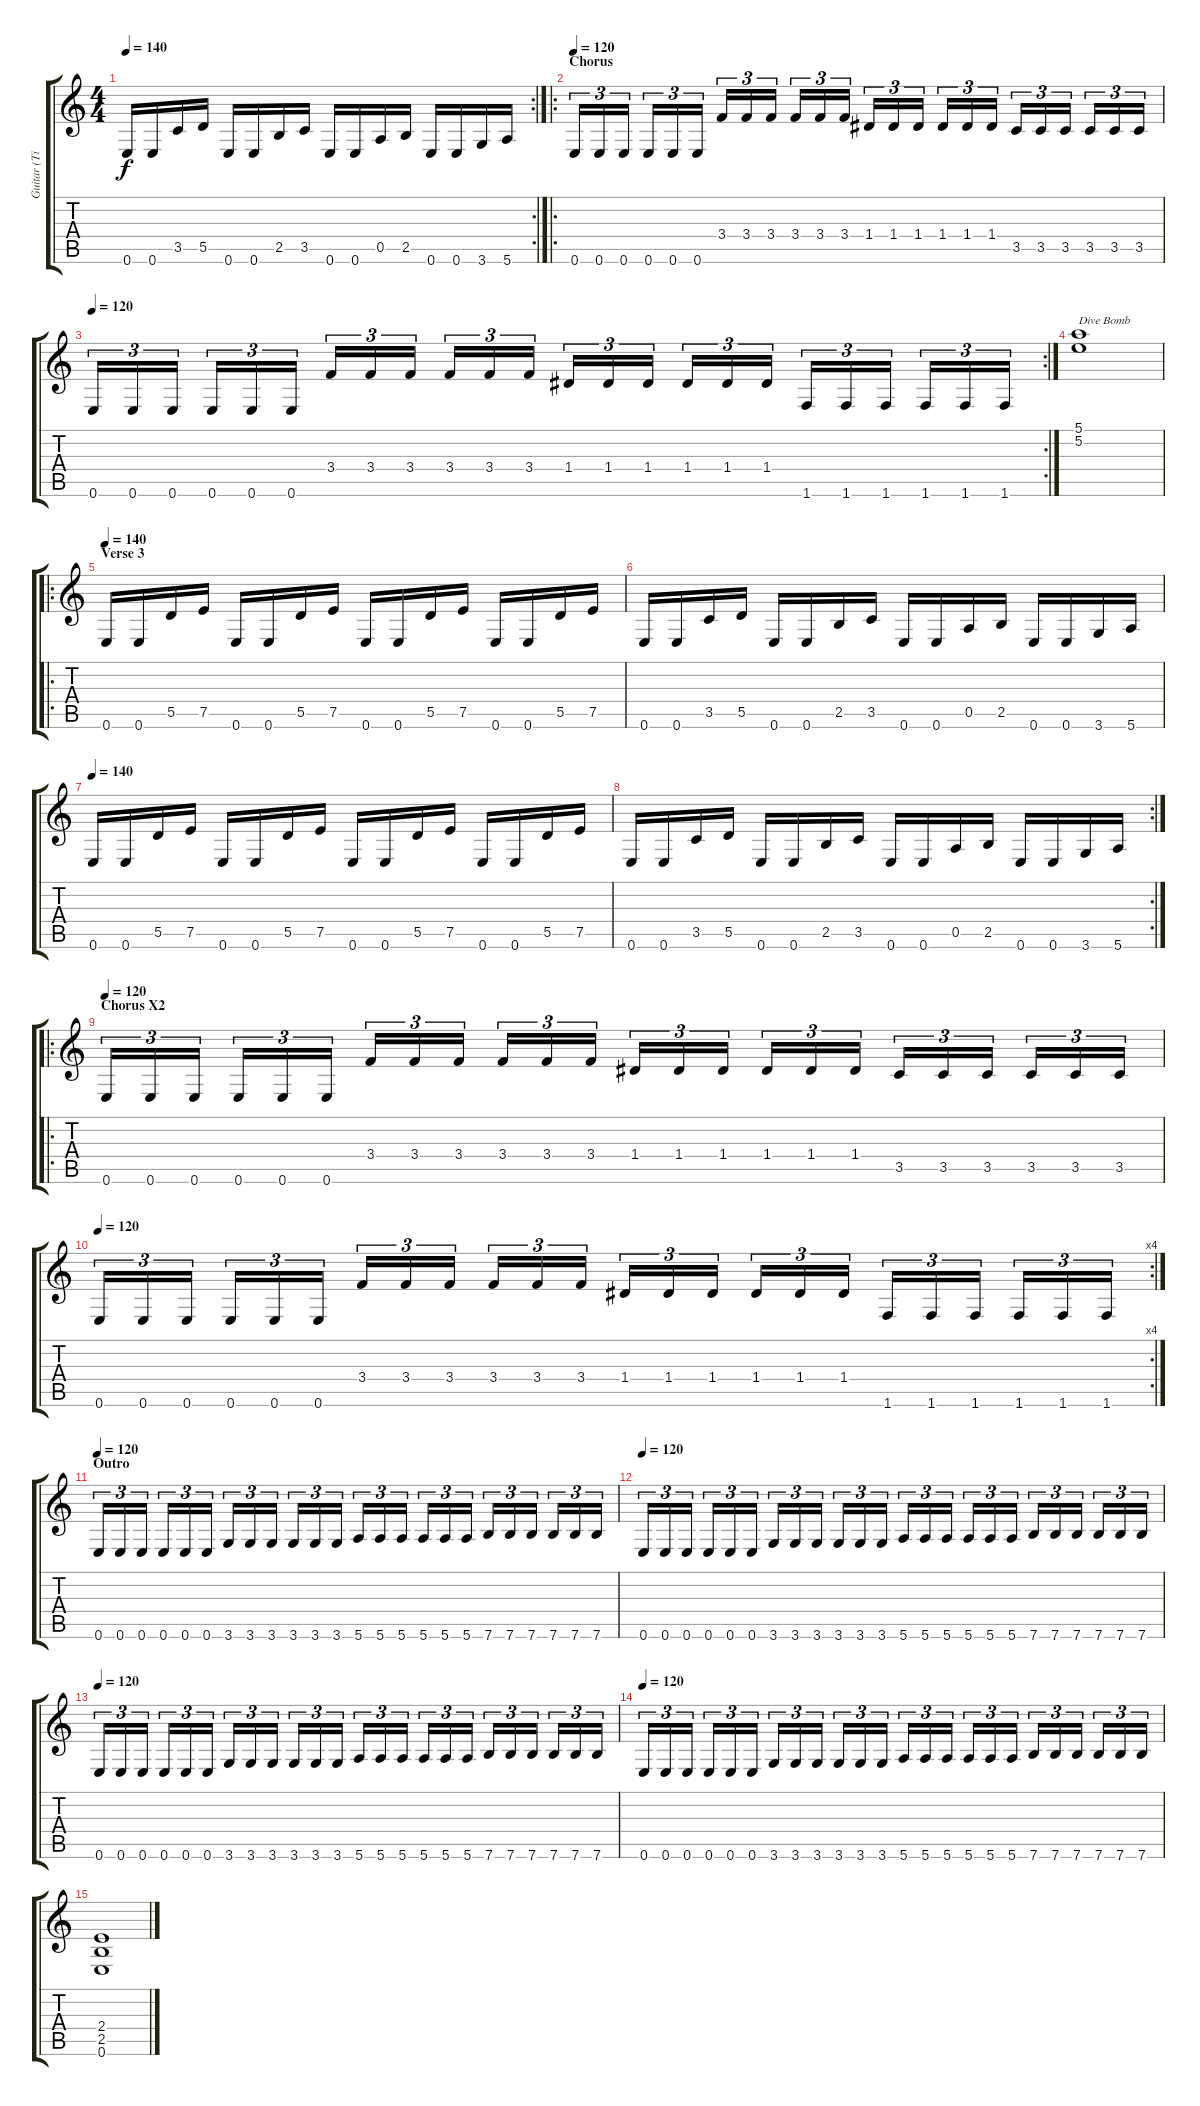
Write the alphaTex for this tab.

\track ("Guitar (Tim)" "Guitar (Ti") {instrument distortionguitar}
\staff {score tabs}
\tuning (E4 B3 G3 D3 A2 E2) {hide}
\rc 2
\ts (4 4)
\tempo 140
\clef g2
\ks c
0.6.16{dy f} 0.6.16 3.5.16 5.5.16 0.6.16 0.6.16 2.5.16 3.5.16 0.6.16 0.6.16 0.5.16 2.5.16 0.6.16 0.6.16 3.6.16 5.6.16 |
\ro
\section ("" "Chorus")
\tempo 120
0.6.16{tu (3 2)} 0.6.16{tu (3 2)} 0.6.16{tu (3 2)} 0.6.16{tu (3 2)} 0.6.16{tu (3 2)} 0.6.16{tu (3 2)} 3.4.16{tu (3 2)} 3.4.16{tu (3 2)} 3.4.16{tu (3 2)} 3.4.16{tu (3 2)} 3.4.16{tu (3 2)} 3.4.16{tu (3 2)} 1.4.16{tu (3 2)} 1.4.16{tu (3 2)} 1.4.16{tu (3 2)} 1.4.16{tu (3 2)} 1.4.16{tu (3 2)} 1.4.16{tu (3 2)} 3.5.16{tu (3 2)} 3.5.16{tu (3 2)} 3.5.16{tu (3 2)} 3.5.16{tu (3 2)} 3.5.16{tu (3 2)} 3.5.16{tu (3 2)} |
\rc 2
\tempo 120
0.6.16{tu (3 2)} 0.6.16{tu (3 2)} 0.6.16{tu (3 2)} 0.6.16{tu (3 2)} 0.6.16{tu (3 2)} 0.6.16{tu (3 2)} 3.4.16{tu (3 2)} 3.4.16{tu (3 2)} 3.4.16{tu (3 2)} 3.4.16{tu (3 2)} 3.4.16{tu (3 2)} 3.4.16{tu (3 2)} 1.4.16{tu (3 2)} 1.4.16{tu (3 2)} 1.4.16{tu (3 2)} 1.4.16{tu (3 2)} 1.4.16{tu (3 2)} 1.4.16{tu (3 2)} 1.6.16{tu (3 2)} 1.6.16{tu (3 2)} 1.6.16{tu (3 2)} 1.6.16{tu (3 2)} 1.6.16{tu (3 2)} 1.6.16{tu (3 2)} |
(5.1 5.2).1{txt "Dive Bomb"} |
\ro
\section ("" "Verse 3")
\tempo 140
0.6.16 0.6.16 5.5.16 7.5.16 0.6.16 0.6.16 5.5.16 7.5.16 0.6.16 0.6.16 5.5.16 7.5.16 0.6.16 0.6.16 5.5.16 7.5.16 |
0.6.16 0.6.16 3.5.16 5.5.16 0.6.16 0.6.16 2.5.16 3.5.16 0.6.16 0.6.16 0.5.16 2.5.16 0.6.16 0.6.16 3.6.16 5.6.16 |
\tempo 140
0.6.16 0.6.16 5.5.16 7.5.16 0.6.16 0.6.16 5.5.16 7.5.16 0.6.16 0.6.16 5.5.16 7.5.16 0.6.16 0.6.16 5.5.16 7.5.16 |
\rc 2
0.6.16 0.6.16 3.5.16 5.5.16 0.6.16 0.6.16 2.5.16 3.5.16 0.6.16 0.6.16 0.5.16 2.5.16 0.6.16 0.6.16 3.6.16 5.6.16 |
\ro
\section ("" "Chorus X2")
\tempo 120
0.6.16{tu (3 2)} 0.6.16{tu (3 2)} 0.6.16{tu (3 2)} 0.6.16{tu (3 2)} 0.6.16{tu (3 2)} 0.6.16{tu (3 2)} 3.4.16{tu (3 2)} 3.4.16{tu (3 2)} 3.4.16{tu (3 2)} 3.4.16{tu (3 2)} 3.4.16{tu (3 2)} 3.4.16{tu (3 2)} 1.4.16{tu (3 2)} 1.4.16{tu (3 2)} 1.4.16{tu (3 2)} 1.4.16{tu (3 2)} 1.4.16{tu (3 2)} 1.4.16{tu (3 2)} 3.5.16{tu (3 2)} 3.5.16{tu (3 2)} 3.5.16{tu (3 2)} 3.5.16{tu (3 2)} 3.5.16{tu (3 2)} 3.5.16{tu (3 2)} |
\rc 4
\tempo 120
0.6.16{tu (3 2)} 0.6.16{tu (3 2)} 0.6.16{tu (3 2)} 0.6.16{tu (3 2)} 0.6.16{tu (3 2)} 0.6.16{tu (3 2)} 3.4.16{tu (3 2)} 3.4.16{tu (3 2)} 3.4.16{tu (3 2)} 3.4.16{tu (3 2)} 3.4.16{tu (3 2)} 3.4.16{tu (3 2)} 1.4.16{tu (3 2)} 1.4.16{tu (3 2)} 1.4.16{tu (3 2)} 1.4.16{tu (3 2)} 1.4.16{tu (3 2)} 1.4.16{tu (3 2)} 1.6.16{tu (3 2)} 1.6.16{tu (3 2)} 1.6.16{tu (3 2)} 1.6.16{tu (3 2)} 1.6.16{tu (3 2)} 1.6.16{tu (3 2)} |
\section ("" "Outro")
\tempo 120
0.6.16{tu (3 2)} 0.6.16{tu (3 2)} 0.6.16{tu (3 2)} 0.6.16{tu (3 2)} 0.6.16{tu (3 2)} 0.6.16{tu (3 2)} 3.6.16{tu (3 2)} 3.6.16{tu (3 2)} 3.6.16{tu (3 2)} 3.6.16{tu (3 2)} 3.6.16{tu (3 2)} 3.6.16{tu (3 2)} 5.6.16{tu (3 2)} 5.6.16{tu (3 2)} 5.6.16{tu (3 2)} 5.6.16{tu (3 2)} 5.6.16{tu (3 2)} 5.6.16{tu (3 2)} 7.6.16{tu (3 2)} 7.6.16{tu (3 2)} 7.6.16{tu (3 2)} 7.6.16{tu (3 2)} 7.6.16{tu (3 2)} 7.6.16{tu (3 2)} |
\tempo 120
0.6.16{tu (3 2)} 0.6.16{tu (3 2)} 0.6.16{tu (3 2)} 0.6.16{tu (3 2)} 0.6.16{tu (3 2)} 0.6.16{tu (3 2)} 3.6.16{tu (3 2)} 3.6.16{tu (3 2)} 3.6.16{tu (3 2)} 3.6.16{tu (3 2)} 3.6.16{tu (3 2)} 3.6.16{tu (3 2)} 5.6.16{tu (3 2)} 5.6.16{tu (3 2)} 5.6.16{tu (3 2)} 5.6.16{tu (3 2)} 5.6.16{tu (3 2)} 5.6.16{tu (3 2)} 7.6.16{tu (3 2)} 7.6.16{tu (3 2)} 7.6.16{tu (3 2)} 7.6.16{tu (3 2)} 7.6.16{tu (3 2)} 7.6.16{tu (3 2)} |
\tempo 120
0.6.16{tu (3 2)} 0.6.16{tu (3 2)} 0.6.16{tu (3 2)} 0.6.16{tu (3 2)} 0.6.16{tu (3 2)} 0.6.16{tu (3 2)} 3.6.16{tu (3 2)} 3.6.16{tu (3 2)} 3.6.16{tu (3 2)} 3.6.16{tu (3 2)} 3.6.16{tu (3 2)} 3.6.16{tu (3 2)} 5.6.16{tu (3 2)} 5.6.16{tu (3 2)} 5.6.16{tu (3 2)} 5.6.16{tu (3 2)} 5.6.16{tu (3 2)} 5.6.16{tu (3 2)} 7.6.16{tu (3 2)} 7.6.16{tu (3 2)} 7.6.16{tu (3 2)} 7.6.16{tu (3 2)} 7.6.16{tu (3 2)} 7.6.16{tu (3 2)} |
\tempo 120
0.6.16{tu (3 2)} 0.6.16{tu (3 2)} 0.6.16{tu (3 2)} 0.6.16{tu (3 2)} 0.6.16{tu (3 2)} 0.6.16{tu (3 2)} 3.6.16{tu (3 2)} 3.6.16{tu (3 2)} 3.6.16{tu (3 2)} 3.6.16{tu (3 2)} 3.6.16{tu (3 2)} 3.6.16{tu (3 2)} 5.6.16{tu (3 2)} 5.6.16{tu (3 2)} 5.6.16{tu (3 2)} 5.6.16{tu (3 2)} 5.6.16{tu (3 2)} 5.6.16{tu (3 2)} 7.6.16{tu (3 2)} 7.6.16{tu (3 2)} 7.6.16{tu (3 2)} 7.6.16{tu (3 2)} 7.6.16{tu (3 2)} 7.6.16{tu (3 2)} |
(2.4 2.5 0.6).1
